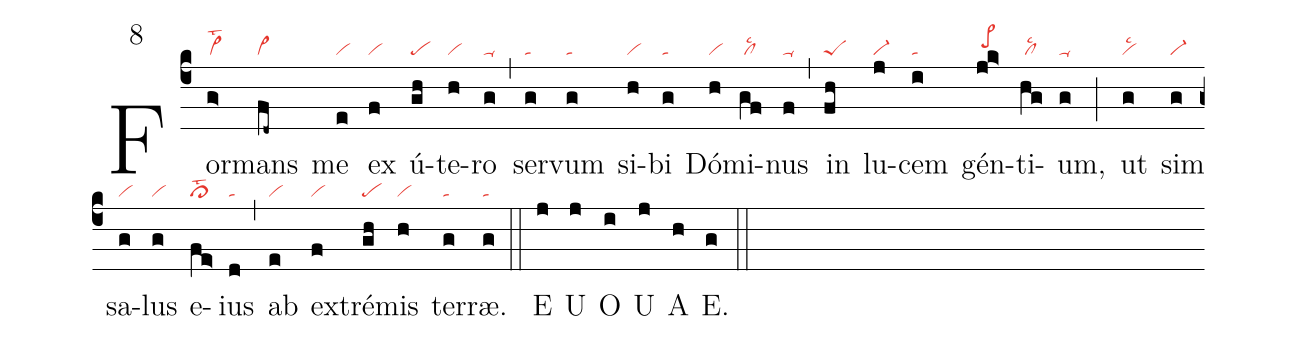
mode: 8;
nabc-lines:1;
%%
(c4)For(g>|vi>lst2)mans(fd~|cl~) me(e|vi) ex(f|vi) ú(gh|pe)te(h|vi)ro(g|ta-) (,) ser(g|ta)vum(g|ta) si(h|vi)bi(g|ta) Dó(h|vi)mi(gf|/cllsc2)nus(f|ta-) (,) in(fh|peS) lu(j|vi-)cem(i|ta) gén(jk>|/pe>hi)ti(hg|/cllsc2)um,(g|ta-) (;)
ut(g|vilsc2) sim(g|vi-) sa(g|vi)lus(g|vi) e(fe>|cl>lst2)ius(d|ta) (,) ab(e|vi) ex(f|vi)tré(gh|pe)mis(h|vi) ter(g|ta)ræ.(g|ta) (::)
E(j) U(j) O(i) U(j) A(h) E.(g) (::)
